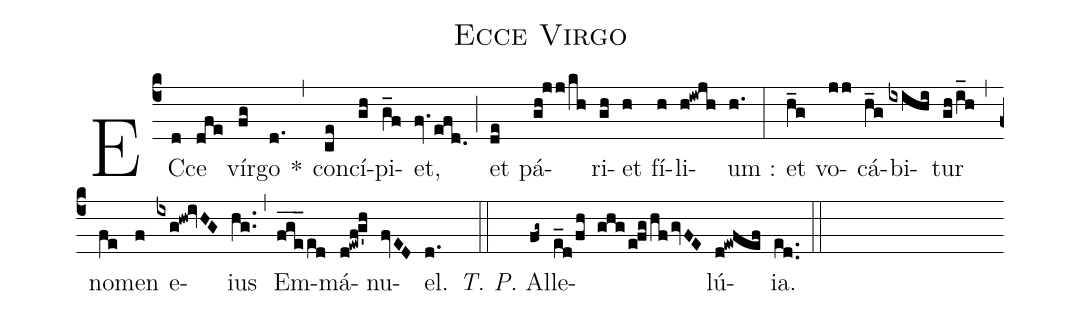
name:Ecce Virgo;
%%
(c4) EC(d)ce(dfe) vír(fg)go(d.) *(,)
con(ce)cí(gh)pi(g_f)et,(fv.efd.) (;)
et(de) pá(gh!jj/kh)ri(gh)et(h) fí(h)li(h!iwjh)um :(h.) (:)
et(h_g) vo(jj)cá(h_g)bi(ixihi)tur(gh/i_h) (,)
no(fe)men(f) e(ixg!hw!ivHG)ius(hg..) (,)
Em(fge___ed)má(d!ewf!g'h)nu(fvED)el.(d.) (::)

<i>T. P.</i> Al(fg~)le(e_d/fh ghg/e!fg/hfgvFE)lú(d!ewfef)ia.(ed..) (::)
